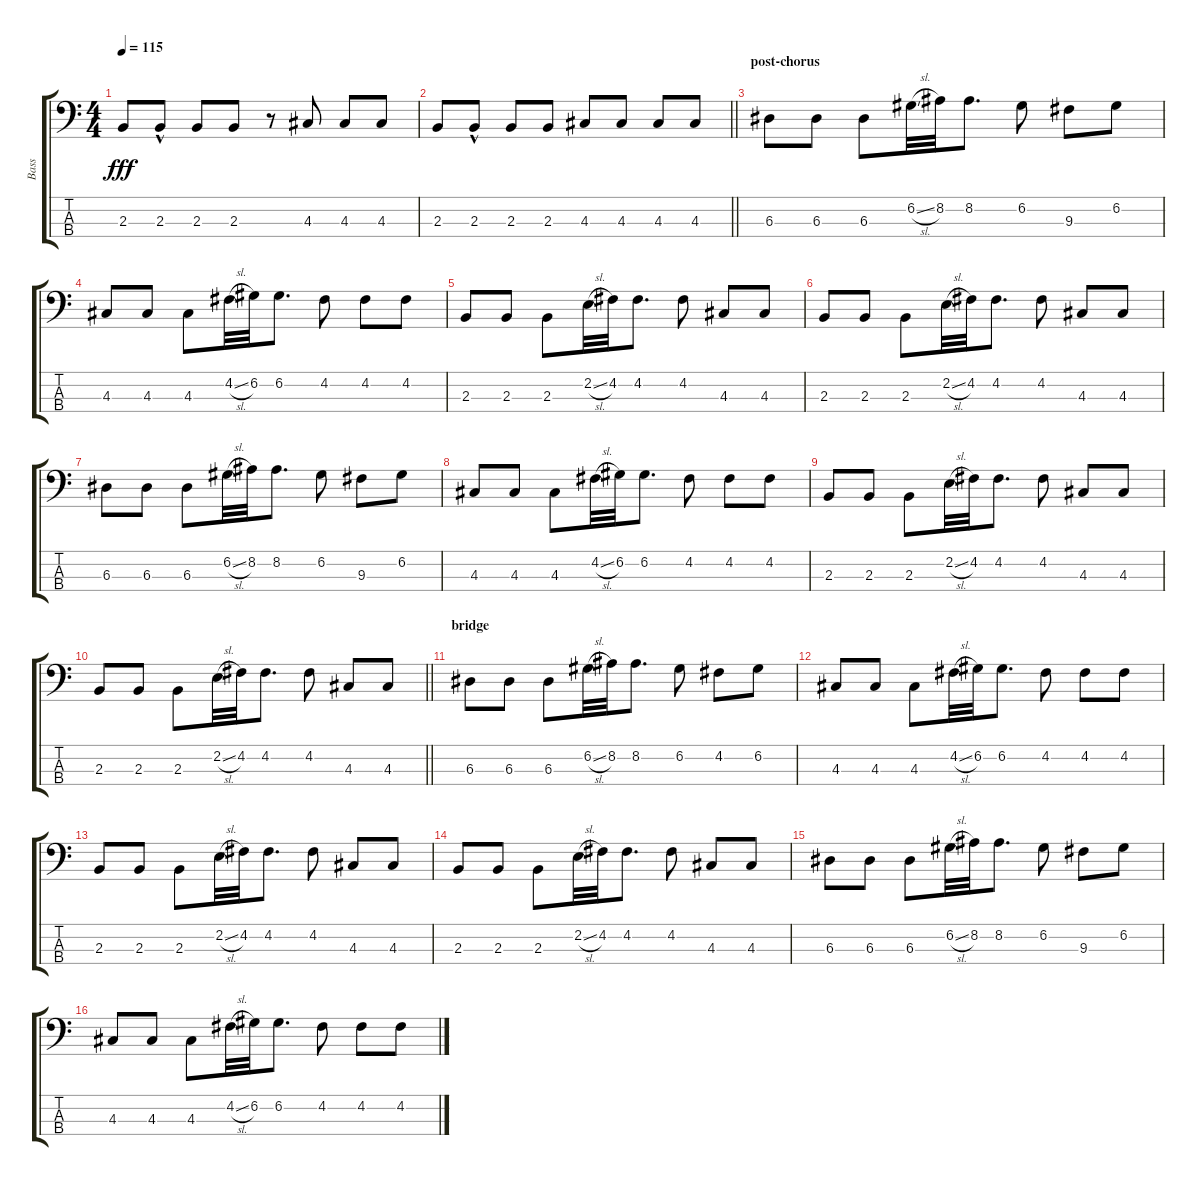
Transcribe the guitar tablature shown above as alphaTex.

\track ("Bass" "Bass") {instrument electricbassfinger}
\staff {score tabs}
\tuning (G2 D2 A1 E1) {hide}
\ts (4 4)
\tempo 115
\clef f4
\ks c
2.3.8{dy fff} 2.3{hac}.8 2.3.8 2.3.8 r.8 4.3.8 4.3.8 4.3.8 |
\barLineRight lightlight
2.3.8 2.3{hac}.8 2.3.8 2.3.8 4.3.8 4.3.8 4.3.8 4.3.8 |
\section ("" "post-chorus")
6.3.8 6.3.8 6.3.8 6.2{sl}.32 8.2.32 8.2.8{d} 6.2.8 9.3.8 6.2.8 |
4.3.8 4.3.8 4.3.8 4.2{sl}.32 6.2.32 6.2.8{d} 4.2.8 4.2.8 4.2.8 |
2.3.8 2.3.8 2.3.8 2.2{sl}.32 4.2.32 4.2.8{d} 4.2.8 4.3.8 4.3.8 |
2.3.8 2.3.8 2.3.8 2.2{sl}.32 4.2.32 4.2.8{d} 4.2.8 4.3.8 4.3.8 |
6.3.8 6.3.8 6.3.8 6.2{sl}.32 8.2.32 8.2.8{d} 6.2.8 9.3.8 6.2.8 |
4.3.8 4.3.8 4.3.8 4.2{sl}.32 6.2.32 6.2.8{d} 4.2.8 4.2.8 4.2.8 |
2.3.8 2.3.8 2.3.8 2.2{sl}.32 4.2.32 4.2.8{d} 4.2.8 4.3.8 4.3.8 |
\barLineRight lightlight
2.3.8 2.3.8 2.3.8 2.2{sl}.32 4.2.32 4.2.8{d} 4.2.8 4.3.8 4.3.8 |
\section ("" "bridge")
6.3.8 6.3.8 6.3.8 6.2{sl}.32 8.2.32 8.2.8{d} 6.2.8 4.2.8 6.2.8 |
4.3.8 4.3.8 4.3.8 4.2{sl}.32 6.2.32 6.2.8{d} 4.2.8 4.2.8 4.2.8 |
2.3.8 2.3.8 2.3.8 2.2{sl}.32 4.2.32 4.2.8{d} 4.2.8 4.3.8 4.3.8 |
2.3.8 2.3.8 2.3.8 2.2{sl}.32 4.2.32 4.2.8{d} 4.2.8 4.3.8 4.3.8 |
6.3.8 6.3.8 6.3.8 6.2{sl}.32 8.2.32 8.2.8{d} 6.2.8 9.3.8 6.2.8 |
4.3.8 4.3.8 4.3.8 4.2{sl}.32 6.2.32 6.2.8{d} 4.2.8 4.2.8 4.2.8
